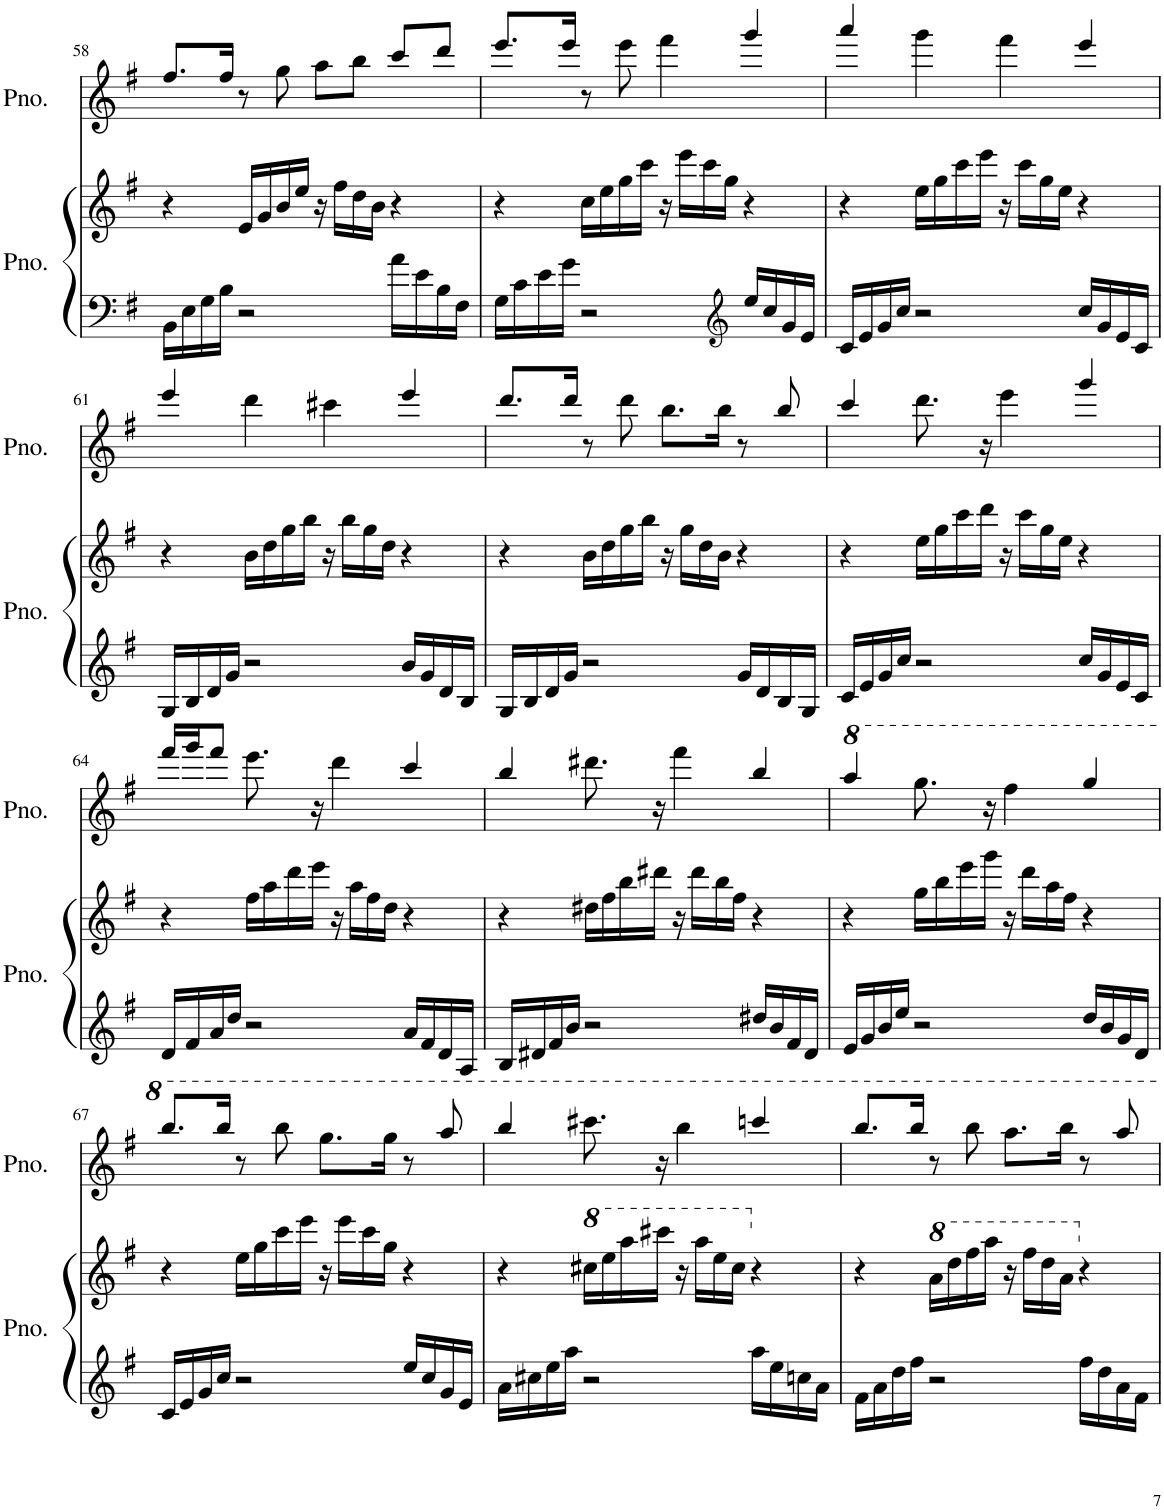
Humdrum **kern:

**kern	**kern	**kern
*part2	*part2	*part1
*staff3	*staff2	*staff1
*I"Piano	*	*I"Piano
*I'Pno.	*	*I'Pno.
!!LO:PB:g=z
*clefF4	*clefG2	*clefG2
*k[f#]	*k[f#]	*k[f#]
*M4/4	*M4/4	*M4/4
=58	=58	=58
16BB\LL	4r	8.ff#/L
16E\	.	.
16G\	.	.
16B\JJ	.	16ff#/Jk
2r	16e/LL	8r
.	16g/	.
.	16b/	8gg\
.	16ee/JJ	.
.	16r	8aa\L
.	16ff#\LL	.
.	16dd\	8bb\J
.	16b\JJ	.
16a\LL	4r	8ccc/L
16e\	.	.
16B\	.	8ddd/J
16F#\JJ	.	.
=59	=59	=59
16G\LL	4r	8.eee/L
16c\	.	.
16e\	.	.
16g\JJ	.	16eee/Jk
2r	16cc\LL	8r
.	16ee\	.
.	16gg\	8eee\
.	16ccc\JJ	.
.	16r	4fff#\
.	16eee\LL	.
.	16ccc\	.
.	16gg\JJ	.
*clefG2	*	*
16ee/LL	4r	4ggg/
16cc/	.	.
16g/	.	.
16e/JJ	.	.
=60	=60	=60
16c/LL	4r	4aaa/
16e/	.	.
16g/	.	.
16cc/JJ	.	.
2r	16ee\LL	4ggg\
.	16gg\	.
.	16ccc\	.
.	16eee\JJ	.
.	16r	4fff#\
.	16ccc\LL	.
.	16gg\	.
.	16ee\JJ	.
16cc/LL	4r	4eee/
16g/	.	.
16e/	.	.
16c/JJ	.	.
!!LO:LB:g=z
=61	=61	=61
16G/LL	4r	4eee/
16B/	.	.
16d/	.	.
16g/JJ	.	.
2r	16b\LL	4ddd\
.	16dd\	.
.	16gg\	.
.	16bb\JJ	.
.	16r	4ccc#X\
.	16bb\LL	.
.	16gg\	.
.	16dd\JJ	.
16b/LL	4r	4eee/
16g/	.	.
16d/	.	.
16B/JJ	.	.
=62	=62	=62
16G/LL	4r	8.ddd/L
16B/	.	.
16d/	.	.
16g/JJ	.	16ddd/Jk
2r	16b\LL	8r
.	16dd\	.
.	16gg\	8ddd\
.	16bb\JJ	.
.	16r	8.bb\L
.	16gg\LL	.
.	16dd\	.
.	16b\JJ	16bb\Jk
16g/LL	4r	8r
16d/	.	.
16B/	.	8bb/
16G/JJ	.	.
=63	=63	=63
16c/LL	4r	4ccc/
16e/	.	.
16g/	.	.
16cc/JJ	.	.
2r	16ee\LL	8.ddd\
.	16gg\	.
.	16ccc\	.
.	16ddd\JJ	16r
.	16r	4eee\
.	16ccc\LL	.
.	16gg\	.
.	16ee\JJ	.
16cc/LL	4r	4ggg/
16g/	.	.
16e/	.	.
16c/JJ	.	.
!!LO:LB:g=z
=64	=64	=64
16d/LL	4r	16fff#/LL
16f#/	.	16ggg/J
16a/	.	8fff#/J
16dd/JJ	.	.
2r	16ff#\LL	8.eee\
.	16aa\	.
.	16ddd\	.
.	16eee\JJ	16r
.	16r	4ddd\
.	16aa\LL	.
.	16ff#\	.
.	16dd\JJ	.
16a/LL	4r	4ccc/
16f#/	.	.
16d/	.	.
16A/JJ	.	.
=65	=65	=65
16B/LL	4r	4bb/
16d#X/	.	.
16f#/	.	.
16b/JJ	.	.
2r	16dd#X\LL	8.ddd#X\
.	16ff#\	.
.	16bb\	.
.	16ddd#X\JJ	16r
.	16r	4fff#\
.	16ddd#\LL	.
.	16bb\	.
.	16ff#\JJ	.
16dd#X/LL	4r	4bb/
16b/	.	.
16f#/	.	.
16d#/JJ	.	.
=66	=66	=66
16e/LL	4r	4aaa/
16g/	.	.
16b/	.	.
16ee/JJ	.	.
2r	16gg\LL	8.ggg\
.	16bb\	.
.	16eee\	.
.	16ggg\JJ	16r
.	16r	4fff#\
.	16ddd\LL	.
.	16aa\	.
.	16ff#\JJ	.
16dd/LL	4r	4ggg/
16b/	.	.
16g/	.	.
16d/JJ	.	.
!!LO:LB:g=z
=67	=67	=67
16c/LL	4r	8.bbb/L
16e/	.	.
16g/	.	.
16cc/JJ	.	16bbb/Jk
2r	16ee\LL	8r
.	16gg\	.
.	16ccc\	8bbb\
.	16eee\JJ	.
.	16r	8.ggg\L
.	16eee\LL	.
.	16ccc\	.
.	16gg\JJ	16ggg\Jk
16ee/LL	4r	8r
16cc/	.	.
16g/	.	8aaa/
16e/JJ	.	.
=68	=68	=68
16a\LL	4r	4bbb/
16cc#X\	.	.
16ee\	.	.
16aa\JJ	.	.
*	*8va	*
2r	16ccc#X\LL	8.cccc#X\
.	16eee\	.
.	16aaa\	.
.	16cccc#X\JJ	16r
.	16r	4bbb\
.	16aaa\LL	.
.	16eee\	.
.	16ccc#\JJ	.
*	*X8va	*
16aa\LL	4r	4ccccn/
16ee\	.	.
16ccn\	.	.
16a\JJ	.	.
=69	=69	=69
16f#\LL	4r	8.bbb/L
16a\	.	.
16dd\	.	.
16ff#\JJ	.	16bbb/Jk
*	*8va	*
2r	16aa\LL	8r
.	16ddd\	.
.	16fff#\	8bbb\
.	16aaa\JJ	.
.	16r	8.aaa\L
.	16fff#\LL	.
.	16ddd\	.
.	16aa\JJ	16bbb\Jk
*	*X8va	*
16ff#\LL	4r	8r
16dd\	.	.
16a\	.	8aaa/
16f#\JJ	.	.
=	=	=
*-	*-	*-
